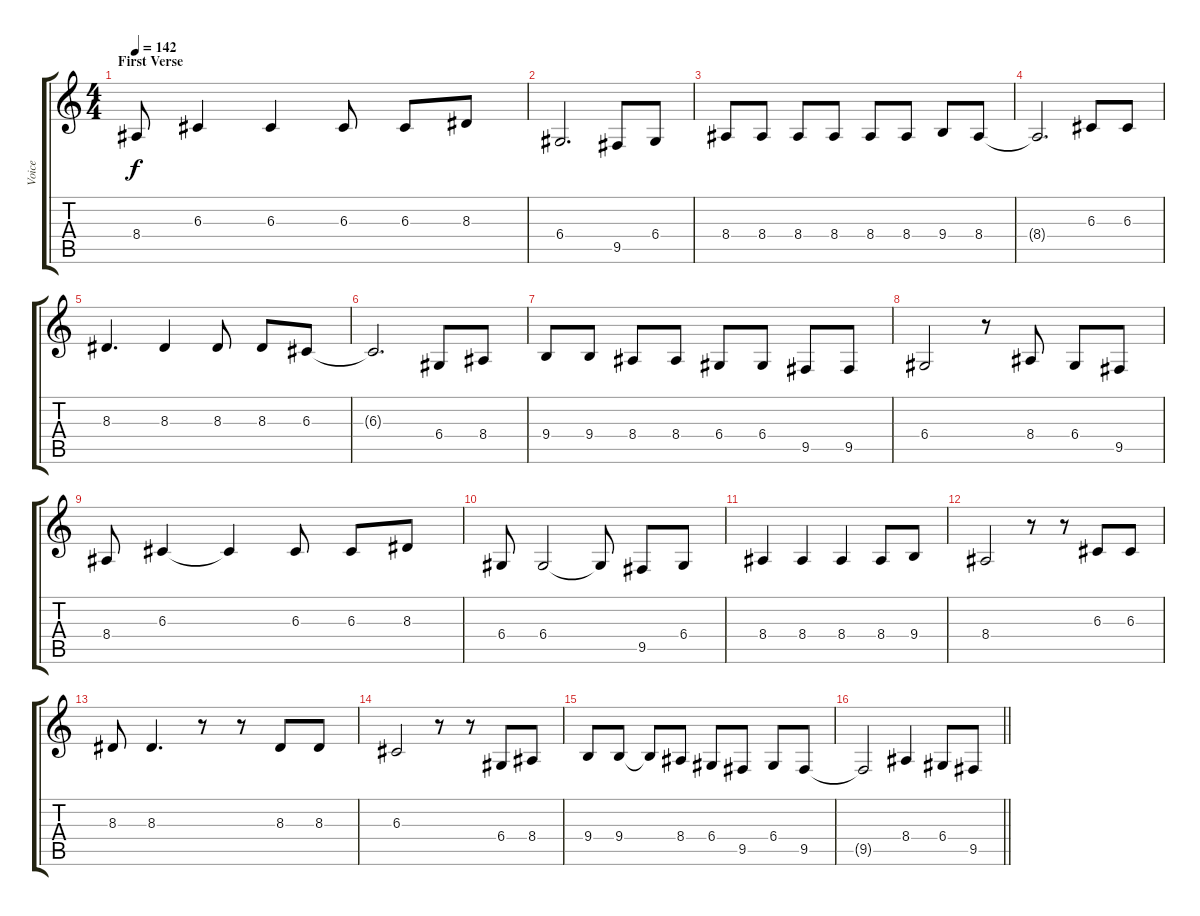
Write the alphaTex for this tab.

\track ("Voice" "Voice") {instrument trumpet}
\staff {score tabs}
\tuning (E4 B3 G3 D3 A2 E2) {hide}
\ts (4 4)
\section ("" "First Verse")
\tempo 142
\clef g2
\ks c
8.4.8{dy f} 6.3.4 6.3.4 6.3.8 6.3.8 8.3.8 |
6.4.2{d} 9.5.8 6.4.8 |
8.4.8 8.4.8 8.4.8 8.4.8 8.4.8 8.4.8 9.4.8 8.4.8 |
8.4{t}.2{d} 6.3.8 6.3.8 |
8.3.4{d} 8.3.4 8.3.8 8.3.8 6.3.8 |
6.3{t}.2{d} 6.4.8 8.4.8 |
9.4.8 9.4.8 8.4.8 8.4.8 6.4.8 6.4.8 9.5.8 9.5.8 |
6.4.2 r.8 8.4.8 6.4.8 9.5.8 |
8.4.8 6.3.4 6.3{t}.4 6.3.8 6.3.8 8.3.8 |
6.4.8 6.4.2 6.4{t}.8 9.5.8 6.4.8 |
8.4.4 8.4.4 8.4.4 8.4.8 9.4.8 |
8.4.2 r.8 r.8 6.3.8 6.3.8 |
8.3.8 8.3.4{d} r.8 r.8 8.3.8 8.3.8 |
6.3.2 r.8 r.8 6.4.8 8.4.8 |
9.4.8 9.4.8 9.4{t}.8 8.4.8 6.4.8 9.5.8 6.4.8 9.5.8 |
\barLineRight lightlight
9.5{t}.2 8.4.4 6.4.8 9.5.8
